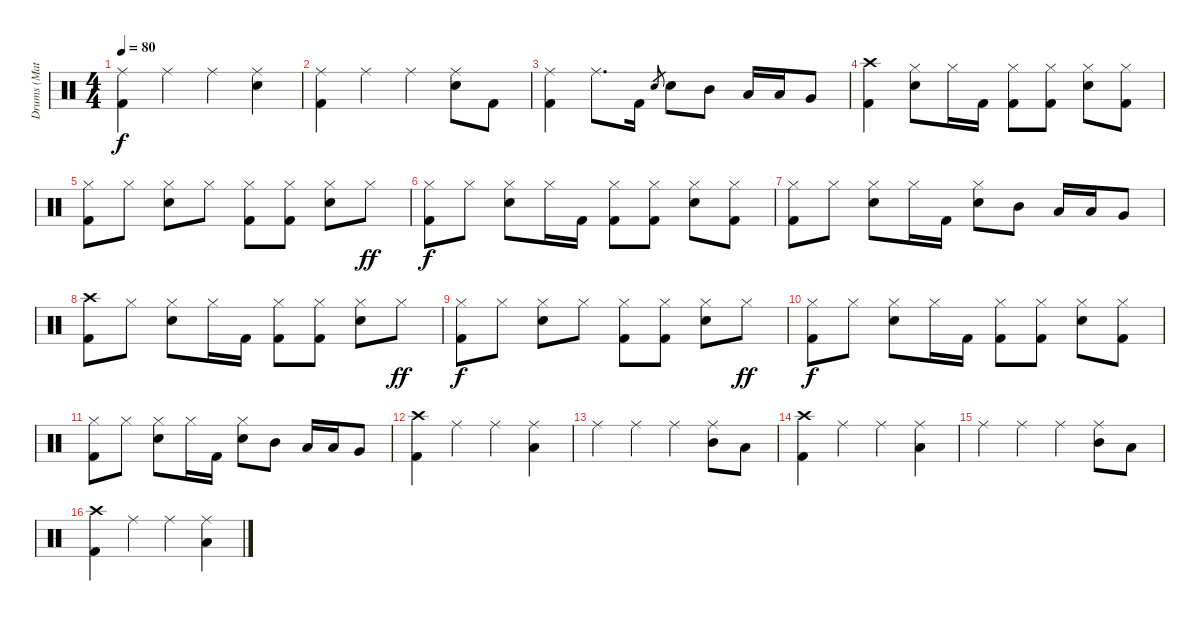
\track ("Drums (Matt)" "Drums (Mat") {instrument percussion}
\staff {score}
\articulation defaults
\ts (4 4)
\tempo 80
\clef neutral
\ks c
("Ride (middle)" "Kick (hit) 2").4{dy f} "Ride (middle)".4 "Ride (middle)".4 ("Ride (middle)" "Snare (hit) 2").4 |
("Ride (middle)" "Kick (hit) 2").4 "Ride (middle)".4 "Ride (middle)".4 ("Ride (middle)" "Snare (hit) 2").8 "Kick (hit) 2".8 |
("Ride (middle)" "Kick (hit) 2").4 "Ride (middle)".8{d} "Kick (hit) 2".16 "Snare (hit) 2".8{gr} "Snare (hit) 2".8 "Mid Tom (hit)".8 "Low Tom (hit)".16 "Low Tom (hit)".16 "Very Low Tom (hit)".8 |
("Crash high (hit)" "Kick (hit) 2").4 ("Hi-Hat (closed)" "Snare (hit) 2").8 "Hi-Hat (closed)".16 "Kick (hit) 2".16 ("Hi-Hat (closed)" "Kick (hit) 2").8 ("Hi-Hat (closed)" "Kick (hit) 2").8 ("Hi-Hat (closed)" "Snare (hit) 2").8 ("Hi-Hat (closed)" "Kick (hit) 2").8 |
("Hi-Hat (closed)" "Kick (hit) 2").8 "Hi-Hat (closed)".8 ("Hi-Hat (closed)" "Snare (hit) 2").8 "Hi-Hat (closed)".8 ("Hi-Hat (closed)" "Kick (hit) 2").8 ("Hi-Hat (closed)" "Kick (hit) 2").8 ("Hi-Hat (closed)" "Snare (hit) 2").8 "Hi-Hat (closed)".8{dy ff} |
("Hi-Hat (closed)" "Kick (hit) 2").8{dy f} "Hi-Hat (closed)".8 ("Hi-Hat (closed)" "Snare (hit) 2").8 "Hi-Hat (closed)".16 "Kick (hit) 2".16 ("Hi-Hat (closed)" "Kick (hit) 2").8 ("Hi-Hat (closed)" "Kick (hit) 2").8 ("Hi-Hat (closed)" "Snare (hit) 2").8 ("Hi-Hat (closed)" "Kick (hit) 2").8 |
("Hi-Hat (closed)" "Kick (hit) 2").8 "Hi-Hat (closed)".8 ("Hi-Hat (closed)" "Snare (hit) 2").8 "Hi-Hat (closed)".16 "Kick (hit) 2".16 ("Hi-Hat (closed)" "Snare (hit) 2").8 "Mid Tom (hit)".8 "Low Tom (hit)".16 "Low Tom (hit)".16 "Very Low Tom (hit)".8 |
("Crash high (hit)" "Kick (hit) 2").8 "Hi-Hat (closed)".8 ("Hi-Hat (closed)" "Snare (hit) 2").8 "Hi-Hat (closed)".16 "Kick (hit) 2".16 ("Hi-Hat (closed)" "Kick (hit) 2").8 ("Hi-Hat (closed)" "Kick (hit) 2").8 ("Hi-Hat (closed)" "Snare (hit) 2").8 "Hi-Hat (closed)".8{dy ff} |
("Hi-Hat (closed)" "Kick (hit) 2").8{dy f} "Hi-Hat (closed)".8 ("Hi-Hat (closed)" "Snare (hit) 2").8 "Hi-Hat (closed)".8 ("Hi-Hat (closed)" "Kick (hit) 2").8 ("Hi-Hat (closed)" "Kick (hit) 2").8 ("Hi-Hat (closed)" "Snare (hit) 2").8 "Hi-Hat (closed)".8{dy ff} |
("Hi-Hat (closed)" "Kick (hit) 2").8{dy f} "Hi-Hat (closed)".8 ("Hi-Hat (closed)" "Snare (hit) 2").8 "Hi-Hat (closed)".16 "Kick (hit) 2".16 ("Hi-Hat (closed)" "Kick (hit) 2").8 ("Hi-Hat (closed)" "Kick (hit) 2").8 ("Hi-Hat (closed)" "Snare (hit) 2").8 ("Hi-Hat (closed)" "Kick (hit) 2").8 |
("Hi-Hat (closed)" "Kick (hit) 2").8 "Hi-Hat (closed)".8 ("Hi-Hat (closed)" "Snare (hit) 2").8 "Hi-Hat (closed)".16 "Kick (hit) 2".16 ("Hi-Hat (closed)" "Snare (hit) 2").8 "Mid Tom (hit)".8 "Low Tom (hit)".16 "Low Tom (hit)".16 "Very Low Tom (hit)".8 |
("Crash high (hit)" "Kick (hit) 2").4 "Ride (middle)".4 "Ride (middle)".4 ("Ride (middle)" "Low Tom (hit)").4 |
"Ride (middle)".4 "Ride (middle)".4 "Ride (middle)".4 ("Ride (middle)" "Mid Tom (hit)").8 "Low Tom (hit)".8 |
("Crash high (hit)" "Kick (hit) 2").4 "Ride (middle)".4 "Ride (middle)".4 ("Ride (middle)" "Low Tom (hit)").4 |
"Ride (middle)".4 "Ride (middle)".4 "Ride (middle)".4 ("Ride (middle)" "Mid Tom (hit)").8 "Low Tom (hit)".8 |
("Crash high (hit)" "Kick (hit) 2").4 "Ride (middle)".4 "Ride (middle)".4 ("Ride (middle)" "Low Tom (hit)").4
